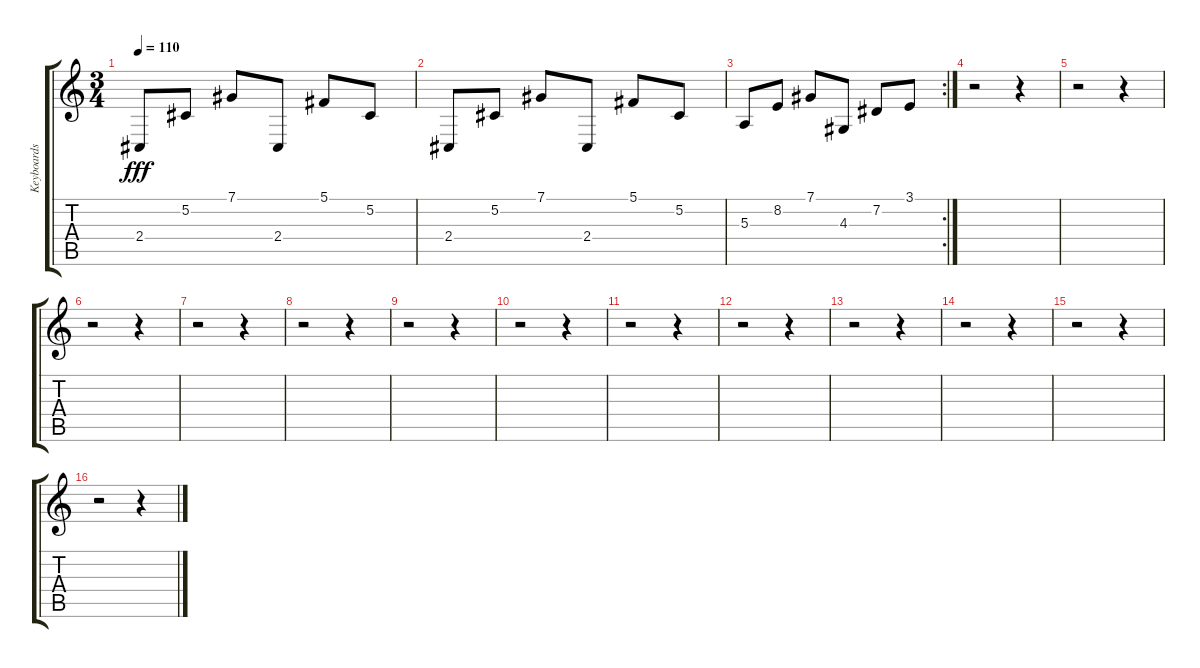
\track ("Keyboards" "Keyboards") {instrument lead8bassandlead}
\staff {score tabs}
\tuning (Db4 Ab3 E3 B2 Gb2 Db2) {hide}
\ts (3 4)
\tempo 110
\clef g2
\ks c
2.4.8{dy fff} 5.2.8 7.1.8 2.4.8 5.1.8 5.2.8 |
2.4.8 5.2.8 7.1.8 2.4.8 5.1.8 5.2.8 |
\rc 2
5.3.8 8.2.8 7.1.8 4.3.8 7.2.8 3.1.8 |
r.2 r.4 |
r.2 r.4 |
r.2 r.4 |
r.2 r.4 |
r.2 r.4 |
r.2 r.4 |
r.2 r.4 |
r.2 r.4 |
r.2 r.4 |
r.2 r.4 |
r.2 r.4 |
r.2 r.4 |
r.2 r.4
